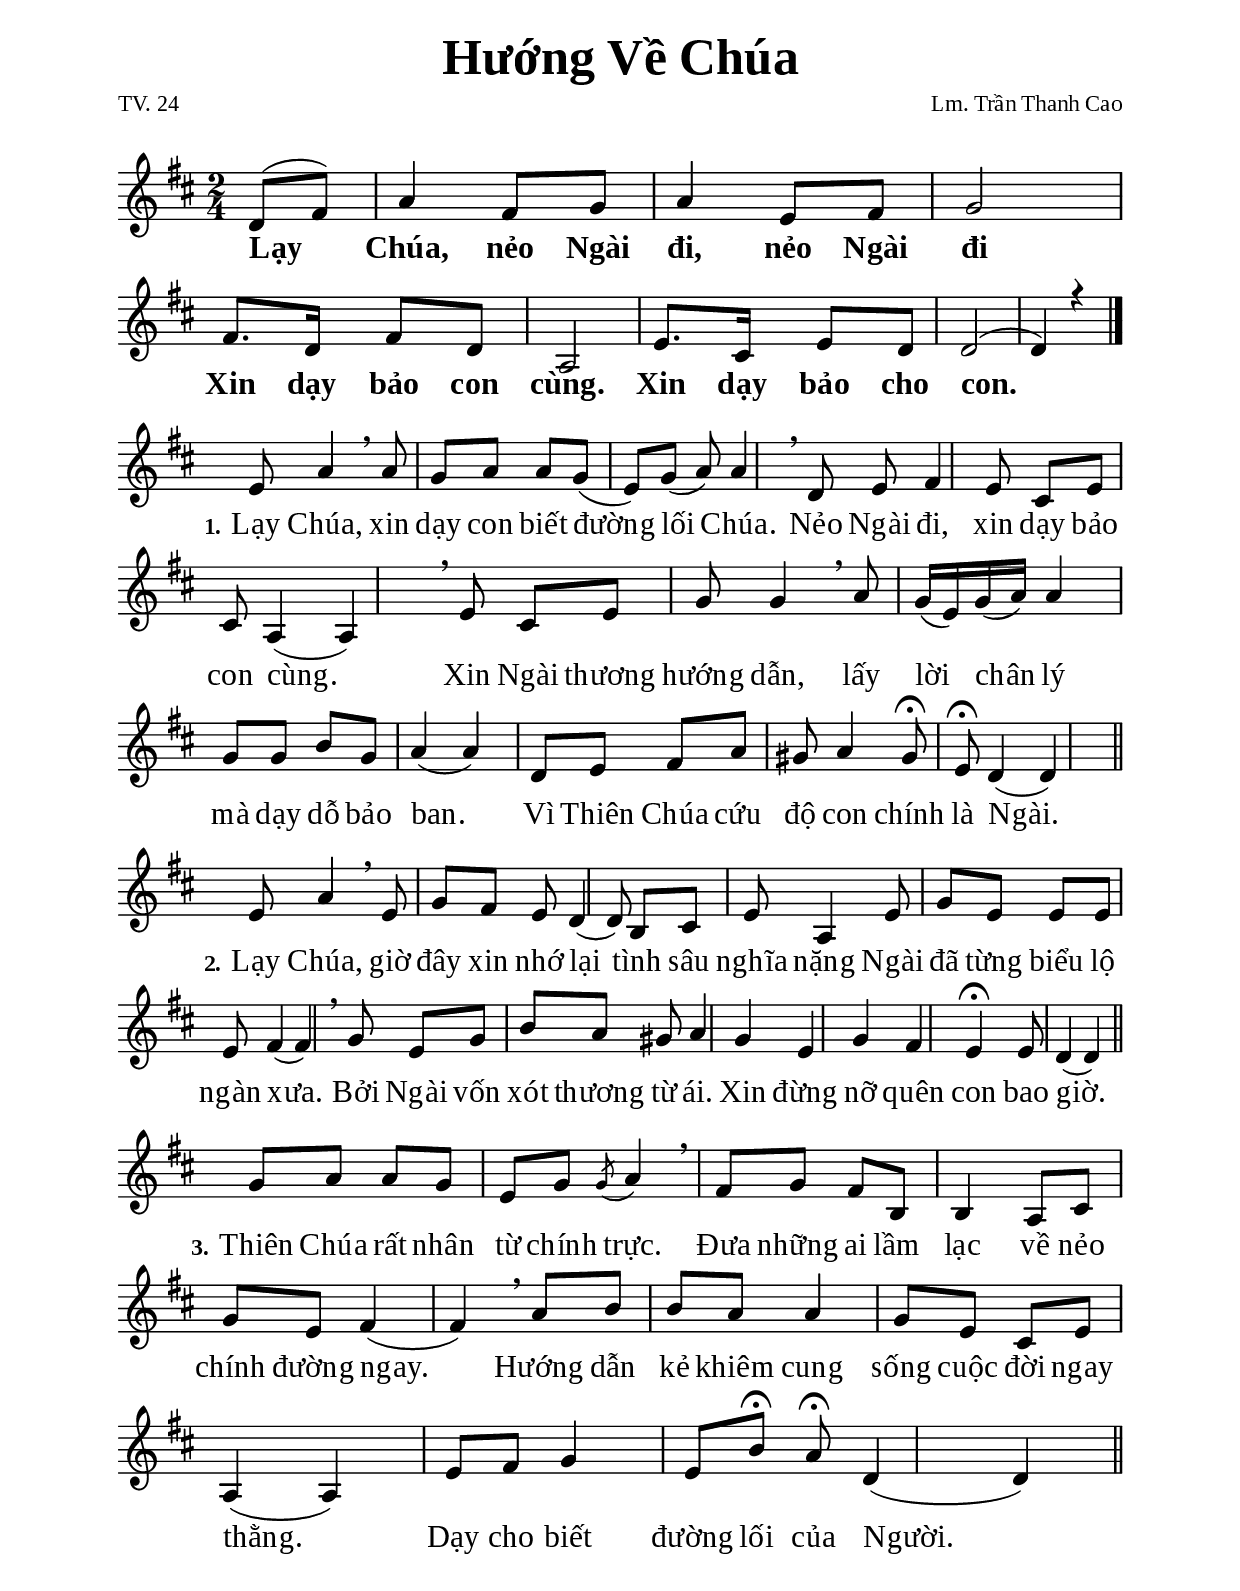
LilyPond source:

% Cài đặt chung
\version "2.20.0"
\include "english.ly"

\header {
  title = \markup { \fontsize #3 "Hướng Về Chúa" }
  poet = "TV. 24"
  composer = "Lm. Trần Thanh Cao"
  arranger = " "
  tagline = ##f
}

\paper {
  #(set-paper-size "a4")
  top-margin = 15\mm
  bottom-margin = 15\mm
  left-margin = 20\mm
  right-margin = 20\mm
  indent = #0
  #(define fonts
    (make-pango-font-tree
      "Liberation Serif"
      "Liberation Serif"
      "Liberation Serif"
      (/ 20 20)))
  page-count = #1
}

% Nhạc điệp khúc
nhacDiepKhuc = \relative c' {
  \partial 4 d8 (fs) |
  a4 fs8 g |
  a4 e8 fs |
  g2 |
  fs8. d16 fs8 d |
  a2 |
  e'8. cs16 e8 d |
  d2 ( |
  d4) r \bar "|."
}

% Nhạc phiên khúc
nhacPhienKhucMot = \relative c' {
  e8 a4 \breathe
  a8 g a a g (e) g (a) a4 \breathe
  d,8 e fs4 e8 cs e cs a4 (a) \breathe
  e'8 cs e g g4 \breathe
  a8 g16 (e) g (a) a4 g8 g b g a4 (a)
  d,8 e fs a gs a4 gs8 \fermata e \fermata d4 (d) \bar "||"
}

nhacPhienKhucHai = \relative c' {
  e8 a4 \breathe
  e8 g fs e d4 (d8) b cs e a,4
  e'8 g e e e e fs4 (fs) \breathe
  g8 e g b a gs a4
  g e g fs e4 \fermata e8 d4 (d) \bar "||"
}

nhacPhienKhucBa = \relative c'' {
  g8 a a g e g \acciaccatura g8 a4 \breathe
  fs8 g fs b, b4 a8 cs g' e fs4 (fs) \breathe
  a8 b b a a4 g8 e cs e a,4 (a)
  e'8 fs g4 e8 b' \fermata a \fermata d,4 (d) \bar "||"
}

% Lời điệp khúc
loiDiepKhuc = \lyricmode {
  Lạy Chúa, nẻo Ngài đi, nẻo Ngài đi
  Xin dạy bảo con cùng.
  Xin dạy bảo cho con.
}

% Lời phiên khúc
loiPhienKhucMot = \lyricmode {
  \set stanza = #"1."
  Lạy Chúa, xin dạy con biết đường lối Chúa.
  Nẻo Ngài đi, xin dạy bảo con cùng.
  Xin Ngài thương hướng dẫn,
  lấy lời chân lý mà dạy dỗ bảo ban.
  Vì Thiên Chúa cứu độ con chính là Ngài.
}

loiPhienKhucHai = \lyricmode {
  \set stanza = #"2."
  Lạy Chúa, giờ đây xin nhớ lại tình sâu nghĩa nặng
  Ngài đã từng biểu lộ ngàn xưa.
  Bởi Ngài vốn xót thương từ ái.
  Xin đừng nỡ quên con bao giờ.
}

loiPhienKhucBa = \lyricmode {
  \set stanza = #"3."
  Thiên Chúa rất nhân từ chính trực.
  Đưa những ai lầm lạc về nẻo chính đường ngay.
  Hướng dẫn kẻ khiêm cung sống cuộc đời ngay thằng.
  Dạy cho biết đường lối của Người.
}


% Dàn trang
\score {
  \new ChoirStaff <<
    \new Staff = diepKhuc \with {
        \consists "Merge_rests_engraver"
        \magnifyStaff #(magstep +1)
      }
      <<
      \new Voice = beSop {
        \voiceOne \key d \major \time 2/4 \nhacDiepKhuc
      }
    >>
    \new Lyrics \lyricsto beSop \loiDiepKhuc
  >>
  \layout {
    \override Lyrics.LyricText.font-series = #'bold
    \override Lyrics.LyricText.font-size = #+3
    \override Lyrics.LyricSpace.minimum-distance = #3.0
    \override Score.BarNumber.break-visibility = ##(#f #f #f)
  }
}

\score {
  \new ChoirStaff <<
    \new Staff = phienKhuc \with {
        \magnifyStaff #(magstep +1)
      }
      <<
      \new Voice = beSop {
        \key d \major \time 2/4 \nhacPhienKhucMot
      }
    >>
    \new Lyrics \lyricsto beSop \loiPhienKhucMot
  >>
  \layout {
    \override Staff.TimeSignature.transparent = ##t
    \override Lyrics.LyricText.font-size = #+3
    \override Lyrics.LyricSpace.minimum-distance = #0.5
    \override Score.BarNumber.break-visibility = ##(#f #f #f)
    \set Score.barAlways = ##t
    \set Score.defaultBarType = ""
  } 
}

\score {
  \new ChoirStaff <<
    \new Staff = phienKhuc \with {
        \magnifyStaff #(magstep +1)
      }
      <<
      \new Voice = beSop {
        \key d \major \time 2/4 \nhacPhienKhucHai
      }
    >>
    \new Lyrics \lyricsto beSop \loiPhienKhucHai
  >>
  \layout {
    \override Staff.TimeSignature.transparent = ##t
    \override Lyrics.LyricText.font-size = #+3
    \override Lyrics.LyricSpace.minimum-distance = #0.5
    \override Score.BarNumber.break-visibility = ##(#f #f #f)
    \set Score.barAlways = ##t
    \set Score.defaultBarType = ""
  } 
}

\score {
  \new ChoirStaff <<
    \new Staff = phienKhuc \with {
        \magnifyStaff #(magstep +1)
      }
      <<
      \new Voice = beSop {
        \key d \major \time 2/4 \nhacPhienKhucBa
      }
    >>
    \new Lyrics \lyricsto beSop \loiPhienKhucBa
  >>
  \layout {
    \override Staff.TimeSignature.transparent = ##t
    \override Lyrics.LyricText.font-size = #+3
    \override Lyrics.LyricSpace.minimum-distance = #0.5
    \override Score.BarNumber.break-visibility = ##(#f #f #f)
    \set Score.barAlways = ##t
    \set Score.defaultBarType = ""
  } 
}
